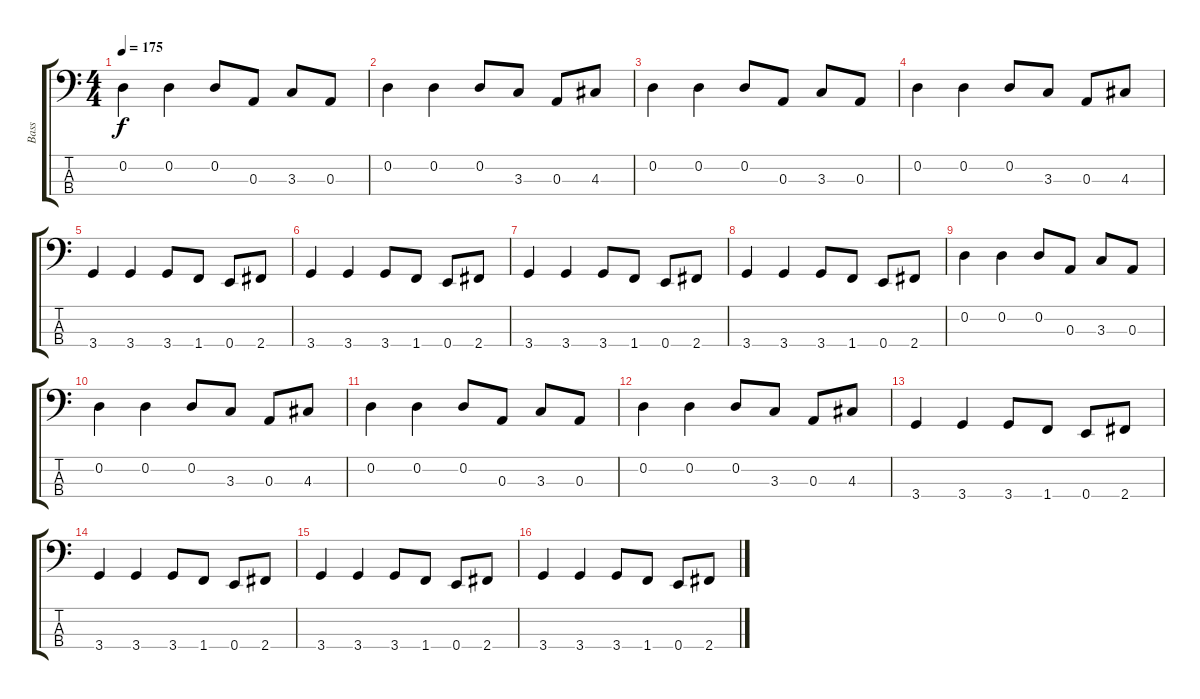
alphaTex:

\track ("Bass" "Bass") {instrument electricbasspick}
\staff {score tabs}
\tuning (G2 D2 A1 E1) {hide}
\ts (4 4)
\tempo 175
\clef f4
\ks c
0.2.4{dy f instrument electricbasspick} 0.2.4 0.2.8 0.3.8 3.3.8 0.3.8 |
0.2.4 0.2.4 0.2.8 3.3.8 0.3.8 4.3.8 |
0.2.4 0.2.4 0.2.8 0.3.8 3.3.8 0.3.8 |
0.2.4 0.2.4 0.2.8 3.3.8 0.3.8 4.3.8 |
3.4.4 3.4.4 3.4.8 1.4.8 0.4.8 2.4.8 |
3.4.4 3.4.4 3.4.8 1.4.8 0.4.8 2.4.8 |
3.4.4 3.4.4 3.4.8 1.4.8 0.4.8 2.4.8 |
3.4.4 3.4.4 3.4.8 1.4.8 0.4.8 2.4.8 |
0.2.4 0.2.4 0.2.8 0.3.8 3.3.8 0.3.8 |
0.2.4 0.2.4 0.2.8 3.3.8 0.3.8 4.3.8 |
0.2.4 0.2.4 0.2.8 0.3.8 3.3.8 0.3.8 |
0.2.4 0.2.4 0.2.8 3.3.8 0.3.8 4.3.8 |
3.4.4 3.4.4 3.4.8 1.4.8 0.4.8 2.4.8 |
3.4.4 3.4.4 3.4.8 1.4.8 0.4.8 2.4.8 |
3.4.4 3.4.4 3.4.8 1.4.8 0.4.8 2.4.8 |
3.4.4 3.4.4 3.4.8 1.4.8 0.4.8 2.4.8
